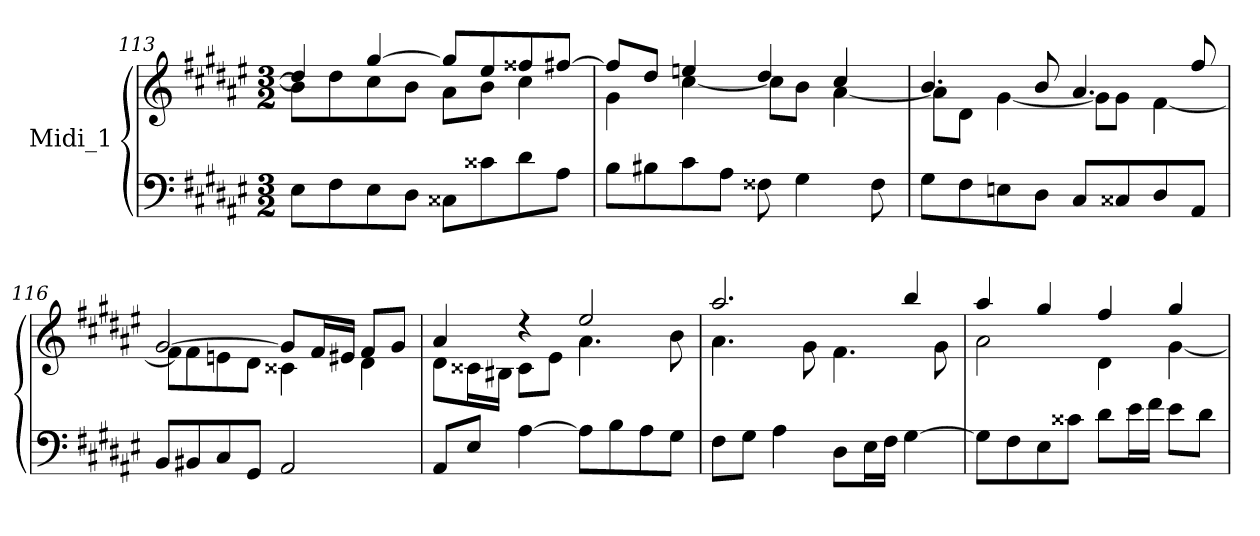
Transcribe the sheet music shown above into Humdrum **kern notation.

**kern	**kern
*part1	*part1
*staff2	*staff1
*I"Midi_1	*
!!LO:LB:g=z
*clefF4	*clefG2
*k[f#c#g#d#a#e#]	*k[f#c#g#d#a#e#]
*F#:	*F#:
*M3/2	*M3/2
=113	=113
*	*^
8E#L	4dd#/]	8b\L]
8F#	.	8dd#\
8E#	[4gg#/	8cc#\
8D#J	.	8b\J
8C##XL	8gg#/L]	8a#L
8c##X	8ee#/	8bJ
8d#	8ff##X/	4cc#\
8A#J	[8ff#X/J	.
=114	=114	=114
8BL	8ff#L]	4g#\
8B#X	8dd#/J	.
8c#	4een/	[4cc#\
8A#J	.	.
8F##X	4dd#/	8cc#L]
4G#	.	8bJ
.	4cc#/	[4a#\
8F##	.	.
=115	=115	=115
8G#L	4.b/	8a#L]
8F#	.	8d#\J
8En	.	[4g#\
8D#J	8b/	.
8C#L	4.a#/	8g#\L]
8C##X	.	8g#\J
8D#	.	[4f#\
8AA#J	8ff#/	.
=116	=116	=116
8BBL	[2g#/	8f#\L]
8BB#X	.	8f#\
8C#	.	8en\
8GG#J	.	8d#\J
2AA#	8g#L]	4c##X\
.	16f#/L	.
.	16e#/JJ	.
.	8f#/L	4d#\
.	8g#/J	.
=117	=117	=117
8AA#L	4a#/	8d#\L
8E#J	.	16c##X\L
.	.	16B#X\JJ
[4A#	4r	8c##\L
.	.	8e#\J
8A#L]	2ee#/	4.a#\
8B	.	.
8A#	.	.
8G#J	.	8b\
!!LO:LB:g=z	!!
=118	=118	=118
8F#L	2.aa#/	4.a#\
8G#J	.	.
4A#	.	.
.	.	8g#\
8D#L	.	4.f#\
16E#L	.	.
16F#JJ	.	.
[4G#	4bb/	.
.	.	8g#\
=119	=119	=119
8G#L]	4aa#/	2a#\
8F#	.	.
8E#	4gg#/	.
8c##XJ	.	.
8d#L	4ff#/	4d#\
16e#L	.	.
16f#JJ	.	.
8e#L	4gg#/	[4g#\
8d#J	.	.
*	*v	*v
=	=
*-	*-
